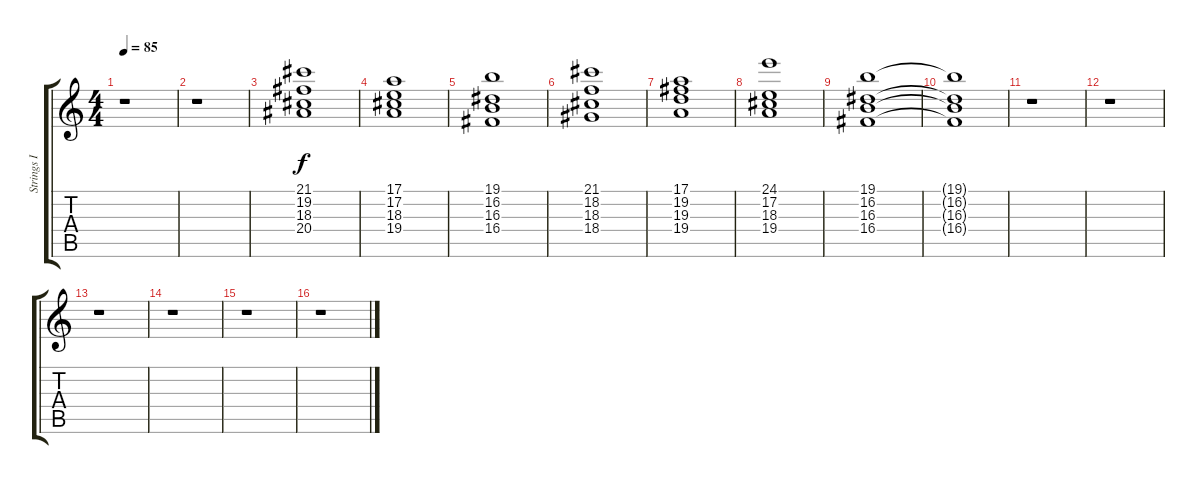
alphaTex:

\track ("Strings I" "Strings I") {instrument synthstrings1}
\staff {score tabs}
\tuning (E4 B3 G3 D3 A2 E2) {hide}
\ts (4 4)
\tempo 85
\clef g2
\ks c
r.1{dy f} |
r.1 |
(21.1 19.2 18.3 20.4).1 |
(17.1 17.2 18.3 19.4).1 |
(19.1 16.2 16.3 16.4).1 |
(21.1 18.2 18.3 18.4).1 |
(17.1 19.2 19.3 19.4).1 |
(24.1 17.2 18.3 19.4).1 |
(19.1 16.2 16.3 16.4).1 |
(19.1{t} 16.2{t} 16.3{t} 16.4{t}).1 |
r.1 |
r.1 |
r.1 |
r.1 |
r.1 |
r.1
